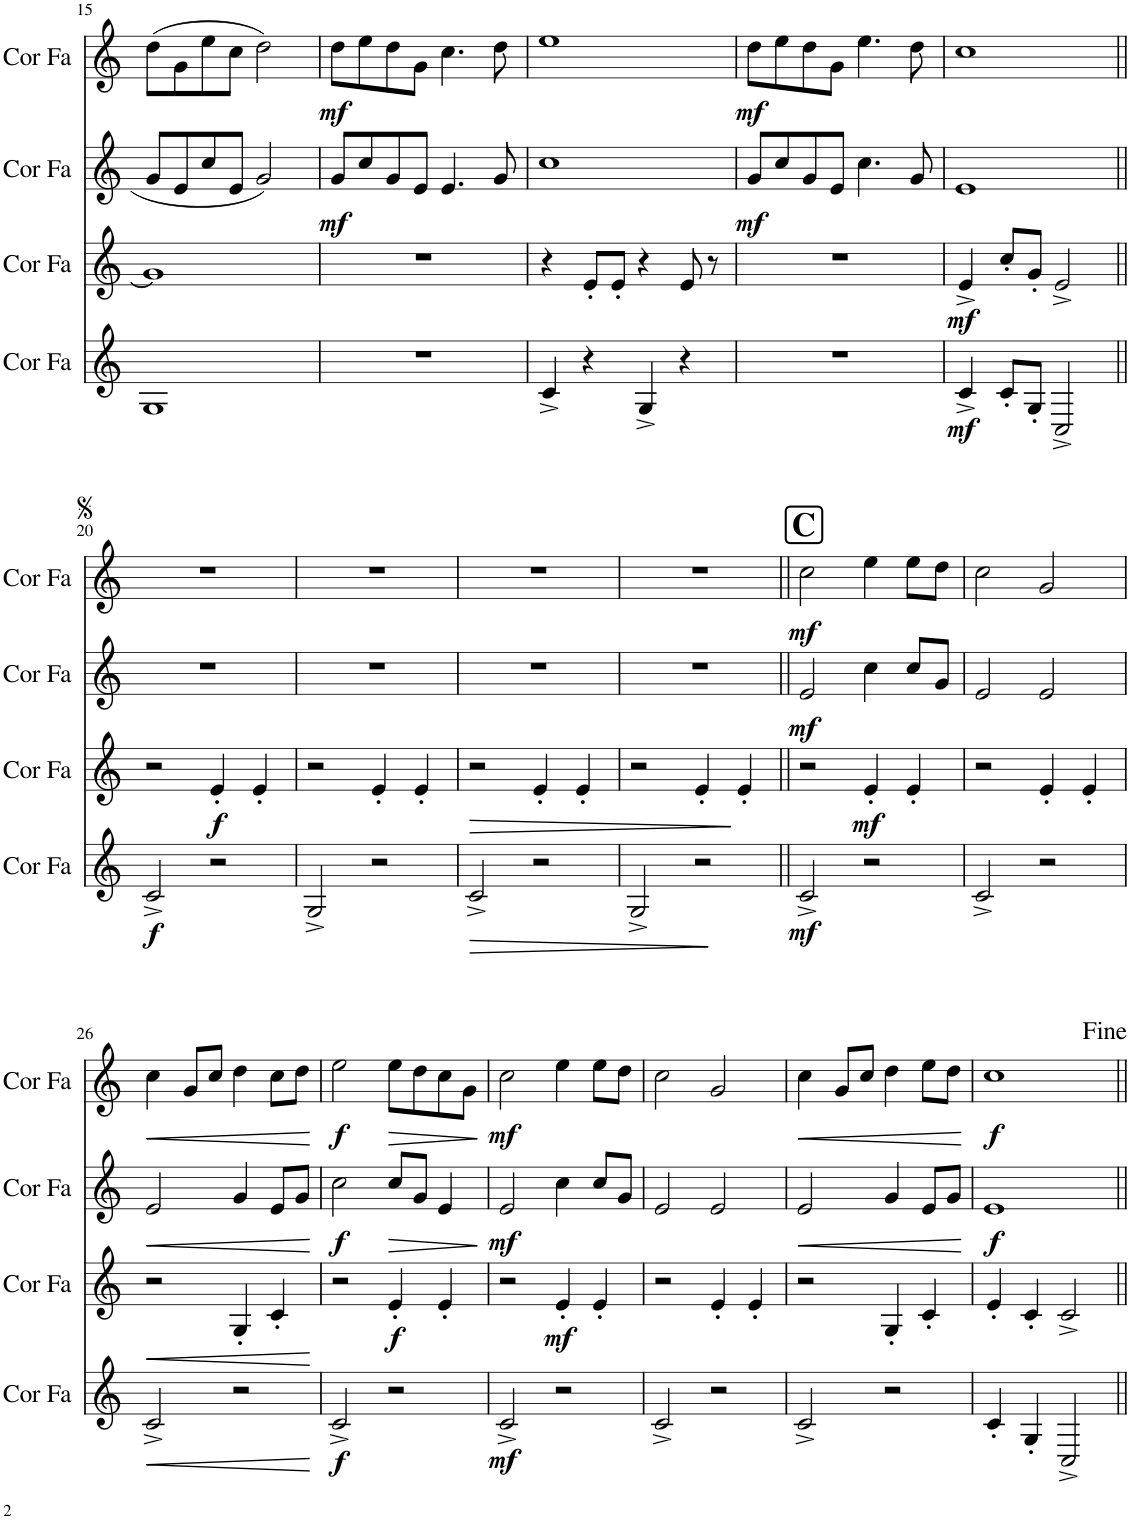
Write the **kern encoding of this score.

**kern	**dynam	**kern	**dynam	**kern	**dynam	**kern	**dynam
*part4	*part4	*part3	*part3	*part2	*part2	*part1	*part1
*staff4	*staff4	*staff3	*staff3	*staff2	*staff2	*staff1	*staff1
*I"Cor en Fa	*	*I"Cor en Fa	*	*I"Cor en Fa	*	*I"Cor en Fa	*
*I'Cor Fa	*	*I'Cor Fa	*	*I'Cor Fa	*	*I'Cor Fa	*
!!LO:PB:g=z
*clefG2	*	*clefG2	*	*clefG2	*	*clefG2	*
*Trd4c7	*	*Trd4c7	*	*Trd4c7	*	*Trd4c7	*
*k[]	*	*k[]	*	*k[]	*	*k[]	*
*M4/4	*	*M4/4	*	*M4/4	*	*M4/4	*
=15	=15	=15	=15	=15	=15	=15	=15
1G	.	1g]	.	8g/L	.	(8dd\L	.
.	.	.	.	8e/	.	8g\	.
.	.	.	.	8cc/	.	8ee\	.
.	.	.	.	8e/J	.	8cc\J	.
.	.	.	.	2g/	.	2dd\)	.
=16	=16	=16	=16	=16	=16	=16	=16
!	!	!	!	!	!LO:DY:b	!	!LO:DY:b
1r	.	1r	.	8g/L	mf	8dd\L	mf
.	.	.	.	8cc/	.	8ee\	.
.	.	.	.	8g/	.	8dd\	.
.	.	.	.	8e/J	.	8g\J	.
.	.	.	.	4.e/	.	4.cc\	.
.	.	.	.	8g/	.	8dd\	.
=17	=17	=17	=17	=17	=17	=17	=17
4c^/	.	4r	.	1cc	.	1ee	.
4r	.	8e'/L	.	.	.	.	.
.	.	8e'/J	.	.	.	.	.
4G^/	.	4r	.	.	.	.	.
4r	.	8e/	.	.	.	.	.
.	.	8r	.	.	.	.	.
=18	=18	=18	=18	=18	=18	=18	=18
!	!	!	!	!	!LO:DY:b	!	!LO:DY:b
1r	.	1r	.	8g/L	mf	8dd\L	mf
.	.	.	.	8cc/	.	8ee\	.
.	.	.	.	8g/	.	8dd\	.
.	.	.	.	8e/J	.	8g\J	.
.	.	.	.	4.cc\	.	4.ee\	.
.	.	.	.	8g/	.	8dd\	.
=19	=19	=19	=19	=19	=19	=19	=19
!	!LO:DY:b	!	!LO:DY:b	!	!	!	!
4c^/	mf	4e^/	mf	1e	.	1cc	.
8c'/L	.	8cc'/L	.	.	.	.	.
8G'/J	.	8g'/J	.	.	.	.	.
2C^/	.	2e^/	.	.	.	.	.
!!LO:LB:g=z
=20||	=20||	=20||	=20||	=20||	=20||	=20||	=20||
!	!LO:DY:b	!	!	!	!	!	!
2c^/	f	2r	.	1r	.	1r	.
!	!	!	!LO:DY:b	!	!	!	!
2r	.	4e'/	f	.	.	.	.
.	.	4e'/	.	.	.	.	.
=21	=21	=21	=21	=21	=21	=21	=21
2G^/	.	2r	.	1r	.	1r	.
2r	.	4e'/	.	.	.	.	.
.	.	4e'/	.	.	.	.	.
=22	=22	=22	=22	=22	=22	=22	=22
!	!LO:HP:b	!	!LO:HP:b	!	!	!	!
2c^/	>	2r	>	1r	.	1r	.
2r	.	4e'/	.	.	.	.	.
.	.	4e'/	.	.	.	.	.
.	]	.	]	.	.	.	.
=23	=23	=23	=23	=23	=23	=23	=23
2G^/	.	2r	.	1r	.	1r	.
2r	.	4e'/	.	.	.	.	.
.	.	4e'/	.	.	.	.	.
!!LO:REH:place=s1:a:B:cj:fs=16:t=C
=24||	=24||	=24||	=24||	=24||	=24||	=24||	=24||
!	!LO:DY:b	!	!	!	!LO:DY:b	!	!LO:DY:b
2c^/	mf	2r	.	2e/	mf	2cc\	mf
!	!	!	!LO:DY:b	!	!	!	!
2r	.	4e'/	mf	4cc\	.	4ee\	.
.	.	4e'/	.	8cc/L	.	8ee\L	.
.	.	.	.	8g/J	.	8dd\J	.
=25	=25	=25	=25	=25	=25	=25	=25
2c^/	.	2r	.	2e/	.	2cc\	.
2r	.	4e'/	.	2e/	.	2g/	.
.	.	4e'/	.	.	.	.	.
!!LO:LB:g=z
=26	=26	=26	=26	=26	=26	=26	=26
!	!LO:HP:b	!	!LO:HP:b	!	!LO:HP:b	!	!LO:HP:b
2c^/	<	2r	<	2e/	<	4cc\	<
.	.	.	.	.	.	8g/L	.
.	.	.	.	.	.	8cc/J	.
2r	.	4G'/	.	4g/	.	4dd\	.
.	.	4c'/	.	8e/L	.	8cc\L	.
.	.	.	.	8g/J	.	8dd\J	.
.	[	.	[	.	[	.	[
=27	=27	=27	=27	=27	=27	=27	=27
!	!LO:DY:b	!	!	!	!LO:DY:b	!	!LO:DY:b
2c^/	f	2r	.	2cc\	f	2ee\	f
!	!	!	!LO:DY:b	!	!LO:HP:b	!	!LO:HP:b
2r	.	4e'/	f	8cc/L	>	8ee\L	>
.	.	.	.	8g/J	.	8dd\	.
.	.	4e'/	.	4e/	.	8cc\	.
.	.	.	.	.	.	8g\J	.
.	.	.	.	.	]	.	]
=28	=28	=28	=28	=28	=28	=28	=28
!	!LO:DY:b	!	!	!	!LO:DY:b	!	!LO:DY:b
2c^/	mf	2r	.	2e/	mf	2cc\	mf
!	!	!	!LO:DY:b	!	!	!	!
2r	.	4e'/	mf	4cc\	.	4ee\	.
.	.	4e'/	.	8cc/L	.	8ee\L	.
.	.	.	.	8g/J	.	8dd\J	.
=29	=29	=29	=29	=29	=29	=29	=29
2c^/	.	2r	.	2e/	.	2cc\	.
2r	.	4e'/	.	2e/	.	2g/	.
.	.	4e'/	.	.	.	.	.
=30	=30	=30	=30	=30	=30	=30	=30
!	!	!	!	!	!LO:HP:b	!	!LO:HP:b
2c^/	.	2r	.	2e/	<	4cc\	<
.	.	.	.	.	.	8g/L	.
.	.	.	.	.	.	8cc/J	.
2r	.	4G'/	.	4g/	.	4dd\	.
.	.	4c'/	.	8e/L	.	8ee\L	.
.	.	.	.	8g/J	.	8dd\J	.
.	.	.	.	.	[	.	[
=31	=31	=31	=31	=31	=31	=31	=31
!	!	!	!	!	!LO:DY:b	!	!LO:DY:b
4c'/	.	4e'/	.	1e	f	1cc	f
4G'/	.	4c'/	.	.	.	.	.
2C^/	.	2c^/	.	.	.	.	.
=||	=||	=||	=||	=||	=||	=||	=||
*-	*-	*-	*-	*-	*-	*-	*-
